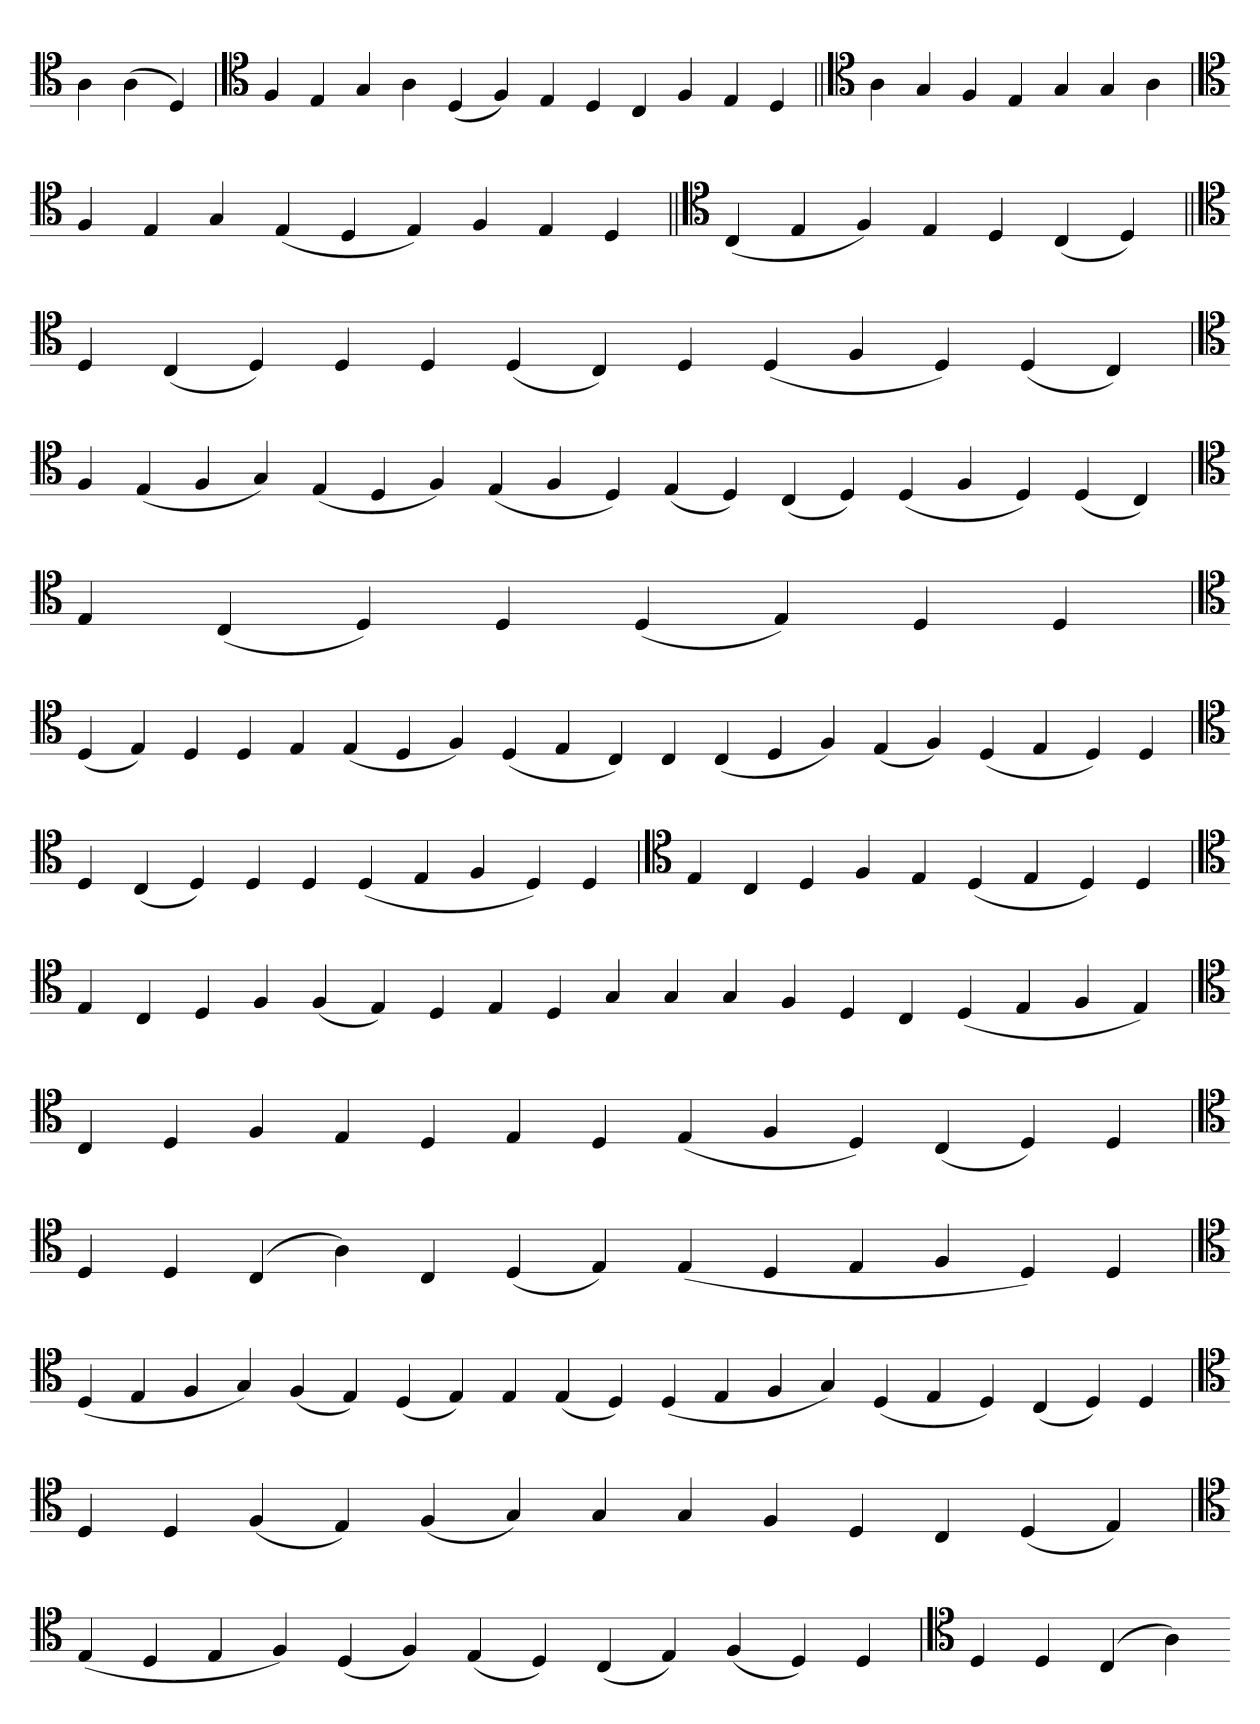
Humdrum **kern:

**kern
*part1
*staff1
*clefC4
=
4A
(4A
4D)
='
*clefC4
4F
4E
4G
4A
(4D
4F)
4E
4D
4C
4F
4E
4D
=||
*clefC4
4A
4G
4F
4E
4G
4G
4A
='
*clefC4
4F
4E
4G
(4E
4D
4E)
4F
4E
4D
=||
*clefC4
(4C
4E
4F)
4E
4D
(4C
4D)
=||
*clefC4
4D
(4C
4D)
4D
4D
(4D
4C)
4D
(4D
4F
4D)
(4D
4C)
=`
*clefC4
4F
(4E
4F
4G)
(4E
4D
4F)
(4E
4F
4D)
(4E
4D)
(4C
4D)
(4D
4F
4D)
(4D
4C)
='
*clefC4
4E
(4C
4D)
4D
(4D
4E)
4D
4D
=`
*clefC4
(4D
4E)
4D
4D
4E
(4E
4D
4F)
(4D
4E
4C)
4C
(4C
4D
4F)
(4E
4F)
(4D
4E
4D)
4D
='
*clefC4
4D
(4C
4D)
4D
4D
(4D
4E
4F
4D)
4D
=`
*clefC4
4E
4C
4D
4F
4E
(4D
4E
4D)
4D
=
*clefC4
4E
4C
4D
4F
(4F
4E)
4D
4E
4D
4G
4G
4G
4F
4D
4C
(4D
4E
4F
4E)
='
*clefC4
4C
4D
4F
4E
4D
4E
4D
(4E
4F
4D)
(4C
4D)
4D
='
*clefC4
4D
4D
(4C
4A)
4C
(4D
4E)
(4E
4D
4E
4F
4D)
4D
=
*clefC4
(4D
4E
4F
4G)
(4F
4E)
(4D
4E)
4E
(4E
4D)
(4D
4E
4F
4G)
(4D
4E
4D)
(4C
4D)
4D
='
*clefC4
4D
4D
(4F
4E)
(4F
4G)
4G
4G
4F
4D
4C
(4D
4E)
=`
*clefC4
(4E
4D
4E
4F)
(4D
4F)
(4E
4D)
(4C
4E)
(4F
4D)
4D
=
*clefC4
4D
4D
(4C
4A)
=-
*-
